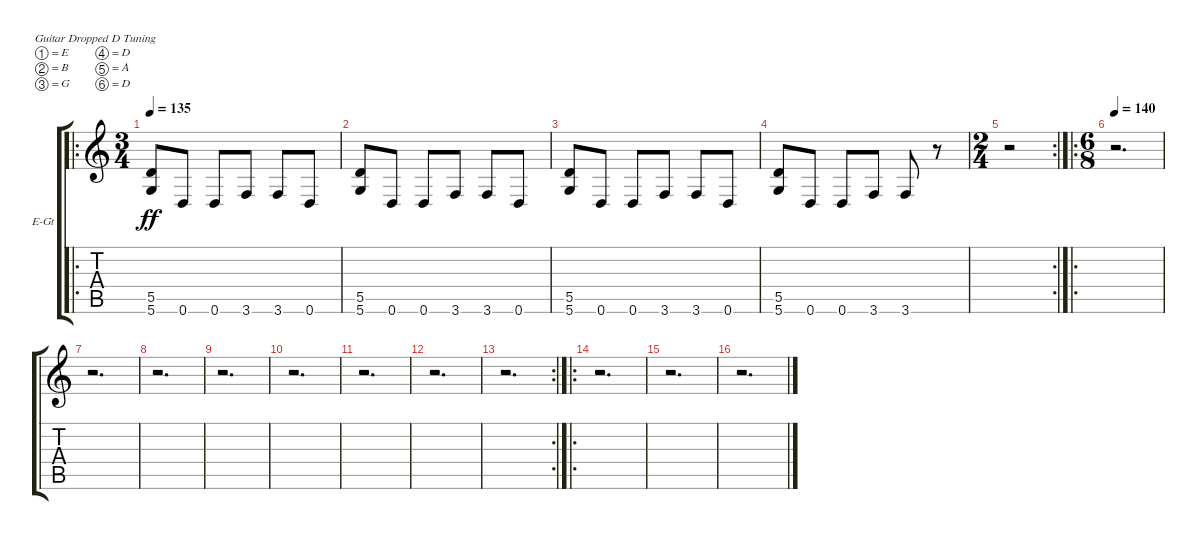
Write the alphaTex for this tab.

\defaultSystemsLayout 4
\bracketExtendMode groupsimilarinstruments
\firstSystemTrackNameOrientation horizontal
\otherSystemsTrackNameOrientation horizontal
\track ("E-Gt (Bass & Dist)" "E-Gt") {instrument distortionguitar}
\staff {score tabs}
\tuning (E4 B3 G3 D3 A2 D2)
\ro
\ts (3 4)
\tempo 135
\clef g2
\scale
0.487395
\ks c
(5.6 5.5).8{dy ff instrument distortionguitar} 0.6.8 0.6.8 3.6.8 3.6.8 0.6.8 |
\scale
0.256303 (5.6 5.5).8 0.6.8 0.6.8 3.6.8 3.6.8 0.6.8 |
\scale
0.256303 (5.6 5.5).8 0.6.8 0.6.8 3.6.8 3.6.8 0.6.8 |
\scale
0.208191 (5.6 5.5).8 0.6.8 0.6.8 3.6.8 3.6.8 r.8 |
\rc 2
\ts (2 4)
\scale
0.395904 r.2 |
\ro
\ts (6 8)
\tempo 140
\scale
0.395904 r.2{d} |
\scale
0.208191 r.2{d} |
\scale
0.333333 r.2{d} |
\scale
0.333333 r.2{d} |
\scale
0.333333 r.2{d} |
r.2{d} |
r.2{d} |
\rc 2
r.2{d} |
\ro
r.2{d} |
r.2{d} |
r.2{d}
